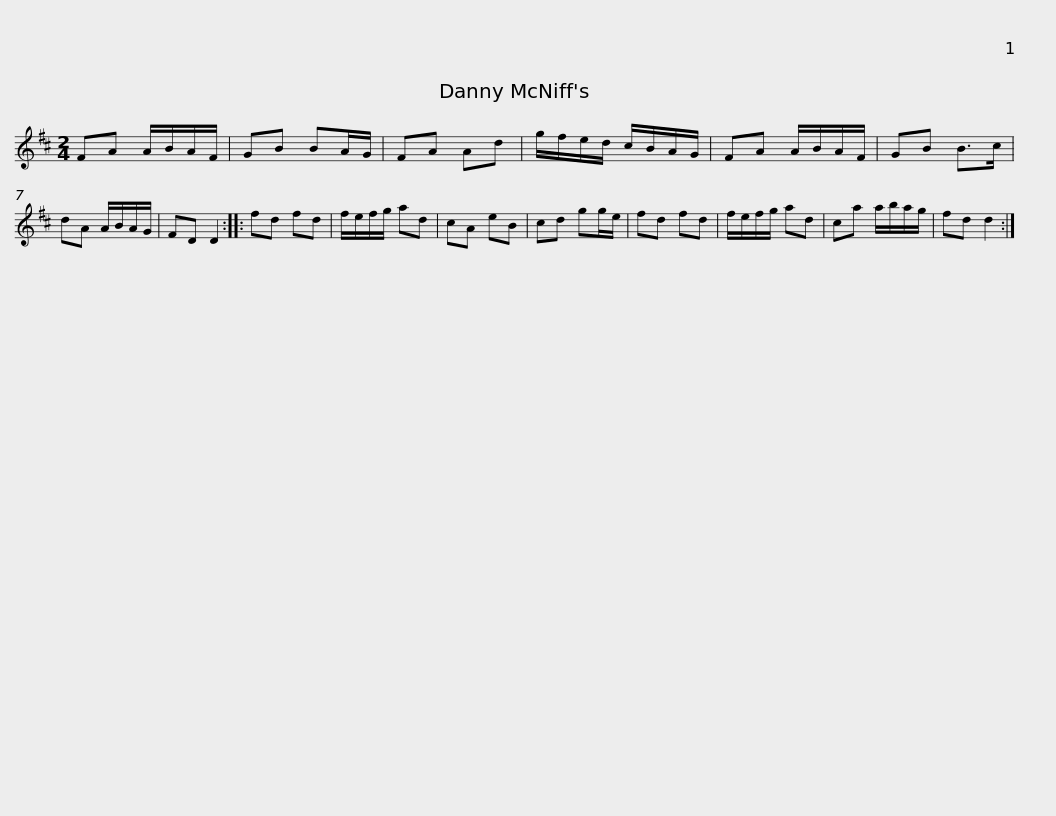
X:1
L:1/8
M:2/4
I:linebreak $
K:D
V:1 treble
V:1
 FA A/B/A/F/ | GB BA/G/ | FA Ad | g/f/e/d/ c/B/A/G/ | FA A/B/A/F/ | %5
 GB B>c | dA A/B/A/G/ | FD D2 ::$ fd fd | f/e/f/g/ ad | %10
 cA eB | cd gg/e/ | fd fd | f/e/f/g/ ad | ca a/b/a/g/ | %15
 fd d2 :| %16
